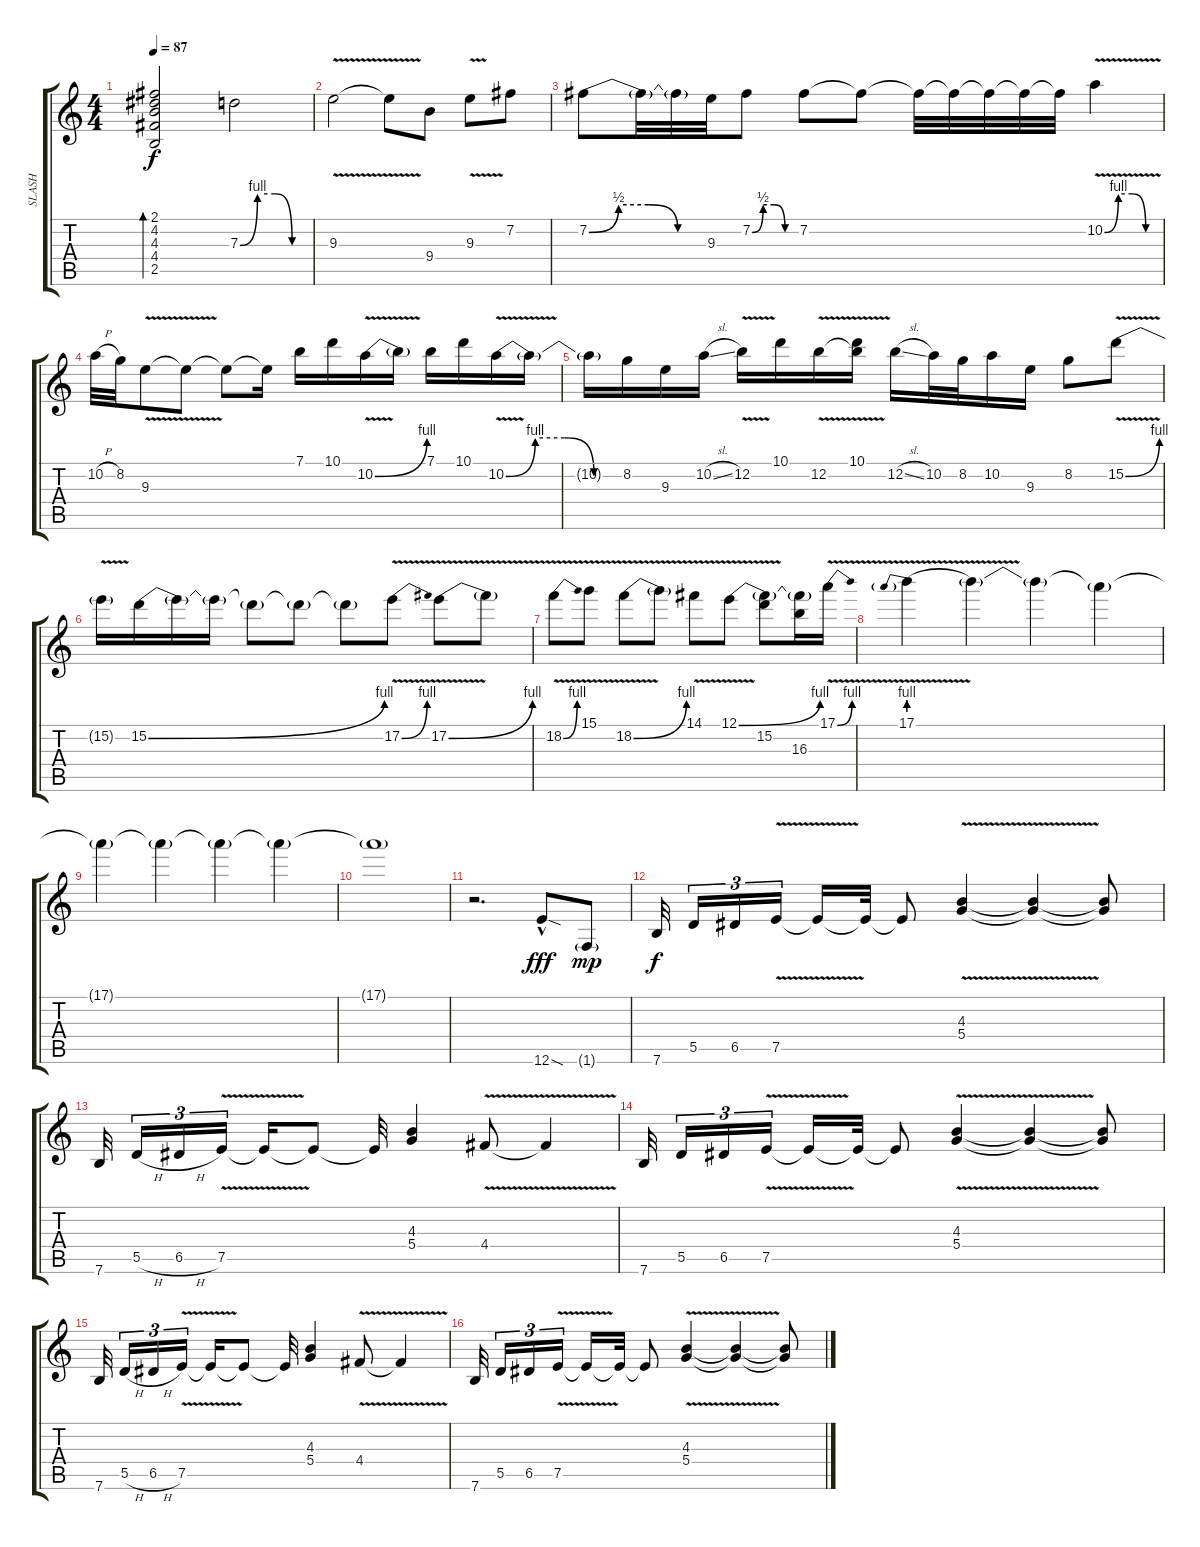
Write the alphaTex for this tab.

\track ("SLASH" "SLASH") {instrument electricguitarjazz}
\staff {score tabs}
\tuning (E4 B3 G3 D3 A2 E2) {hide}
\ts (4 4)
\tempo 87
\clef g2
\ks c
(2.1 4.2 4.3 4.4 2.5).2{bd 120 dy f} 7.3{be (custom 0 0 15 4 30 4 45 0 60 0)}.2{instrument overdrivenguitar} |
9.3{v}.2 9.3{t}.8 9.4.8 9.3{v}.8 7.2.8 |
7.2{be (custom 0 0 15 2 30 2 45 0 60 0)}.8 7.2{t}.32 7.2{t}.32 9.3.32 7.2{be (custom 0 0 15 2 30 2 45 0 60 0)}.8 7.2.8 7.2{t}.8 7.2{t}.32 7.2{t}.32 7.2{t}.32 7.2{t}.32 7.2{t}.32 10.2{be (custom 0 0 15 4 30 4 45 0 60 0) v}.4 |
10.2{h}.32 8.2.32 9.3{v}.8 9.3{t}.8 9.3{t}.8 9.3{t}.16 7.1.16 10.1.16 10.2{be (bend 0 0 60 4) v}.16 10.2{t}.16 7.1.16 10.1.16 10.2{be (custom 0 0 15 4 30 4 45 0 60 0) v}.16 10.2{t}.16 |
10.2{t}.16 8.2.16 9.3.16 10.2{sl}.16 12.2{v}.16 10.1.16 12.2{v}.16 (10.1 12.2{t}).16 12.2{sl}.16 10.2.32 8.2.32 10.2.16 9.3.16 8.2.8 15.2{be (bend 0 0 60 4) v}.8 |
15.2{t}.16 15.2{be (bend 0 0 60 4)}.16 15.2{t}.16 15.2{t}.16 15.2{t}.8 15.2{t}.8 15.2{t}.8 17.2{be (bend 0 0 60 4) v}.8 17.2{be (bend 0 0 60 4) v}.8 17.2{t}.8 |
18.2{be (bend 0 0 60 4) v}.8 15.1{v}.8 18.2{be (bend 0 0 60 4) v}.8 18.2{t}.8 14.1{v}.8 12.1{be (bend 0 0 60 4) v}.8 (12.1{t} 15.2).8 (12.1{t} 16.3).16 17.1{be (bend 0 0 60 4) v}.16 |
17.1{be (prebend 0 4 60 4) v}.4 17.1{t}.4 17.1{t}.4 17.1{t}.4 |
17.1{t}.4 17.1{t}.4 17.1{t}.4 17.1{t}.4 |
17.1{t}.1 |
r.2{d} 12.6{sod hac}.8{dy fff instrument overdrivenguitar} 1.6{g}.8{dy mp} |
7.6.32{dy f beam splitsecondary} 5.5.16{tu (3 2)} 6.5.16{tu (3 2)} 7.5{v}.16{tu (3 2) beam splitsecondary} 7.5{t}.16 7.5{t}.32 7.5{t}.8 (4.3 5.4{v}).4 (4.3{t} 5.4{t}).4 (4.3{t} 5.4{t}).8 |
7.6.32{beam splitsecondary} 5.5{h}.16{tu (3 2)} 6.5{h}.16{tu (3 2)} 7.5{v}.16{tu (3 2) beam splitsecondary} 7.5{t}.16 7.5{t}.8 7.5{t}.32 (4.3 5.4).4 4.4{v}.8 4.4{t}.4 |
7.6.32{beam splitsecondary} 5.5.16{tu (3 2)} 6.5.16{tu (3 2)} 7.5{v}.16{tu (3 2) beam splitsecondary} 7.5{t}.16 7.5{t}.32 7.5{t}.8 (4.3 5.4{v}).4 (4.3{t} 5.4{t}).4 (4.3{t} 5.4{t}).8 |
7.6.32{beam splitsecondary} 5.5{h}.16{tu (3 2)} 6.5{h}.16{tu (3 2)} 7.5{v}.16{tu (3 2) beam splitsecondary} 7.5{t}.16 7.5{t}.8 7.5{t}.32 (4.3 5.4).4 4.4{v}.8 4.4{t}.4 |
7.6.32{beam splitsecondary} 5.5.16{tu (3 2)} 6.5.16{tu (3 2)} 7.5{v}.16{tu (3 2) beam splitsecondary} 7.5{t}.16 7.5{t}.32 7.5{t}.8 (4.3 5.4{v}).4 (4.3{t} 5.4{t}).4 (4.3{t} 5.4{t}).8
